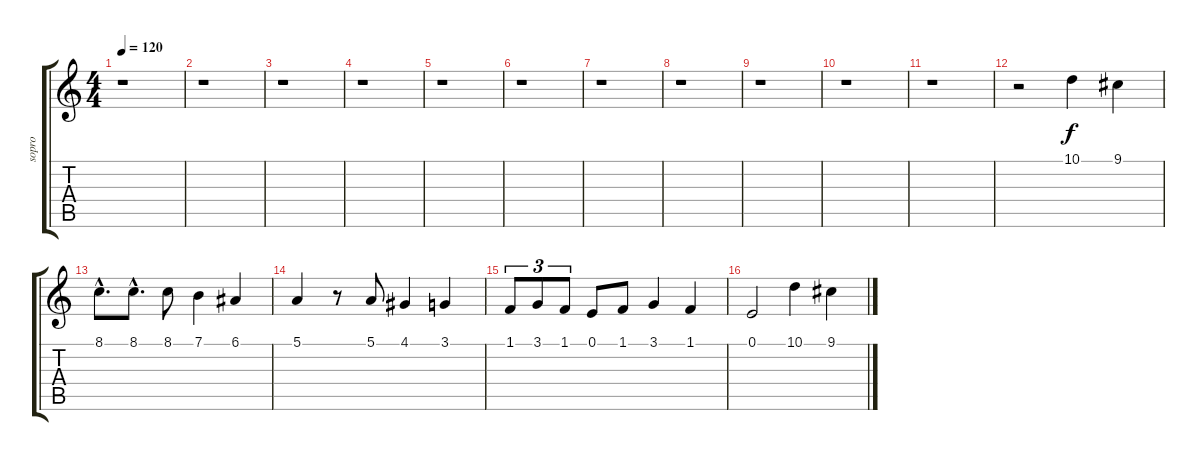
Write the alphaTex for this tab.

\track ("sopro" "sopro") {instrument oboe}
\staff {score tabs}
\tuning (E4 B3 G3 D3 A2 D2) {hide}
\ts (4 4)
\tempo 120
\clef g2
\ks c
r.1{dy f instrument oboe} |
r.1 |
r.1 |
r.1 |
r.1 |
r.1 |
r.1 |
r.1 |
r.1 |
r.1 |
r.1 |
r.2 10.1.4 9.1.4 |
8.1{hac}.8{d} 8.1{hac}.8{d} 8.1.8 7.1.4 6.1.4 |
5.1.4 r.8 5.1.8 4.1.4 3.1.4 |
1.1.8{tu (3 2)} 3.1.8{tu (3 2)} 1.1.8{tu (3 2)} 0.1.8 1.1.8 3.1.4 1.1.4 |
0.1.2 10.1.4 9.1.4
